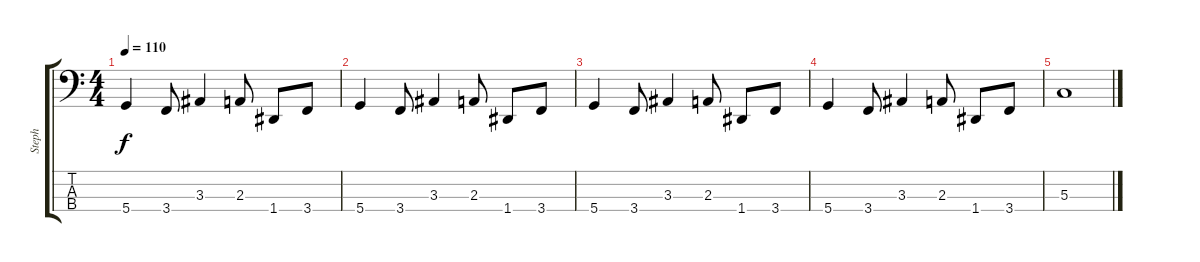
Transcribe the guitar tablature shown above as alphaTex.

\track ("Steph" "Steph") {instrument electricbassfinger}
\staff {score tabs}
\tuning (F2 C2 G1 D1) {hide}
\ts (4 4)
\tempo 110
\clef f4
\ks c
5.4.4{dy f} 3.4.8 3.3.4 2.3.8 1.4.8 3.4.8 |
5.4.4 3.4.8 3.3.4 2.3.8 1.4.8 3.4.8 |
5.4.4 3.4.8 3.3.4 2.3.8 1.4.8 3.4.8 |
5.4.4 3.4.8 3.3.4 2.3.8 1.4.8 3.4.8 |
5.3.1
